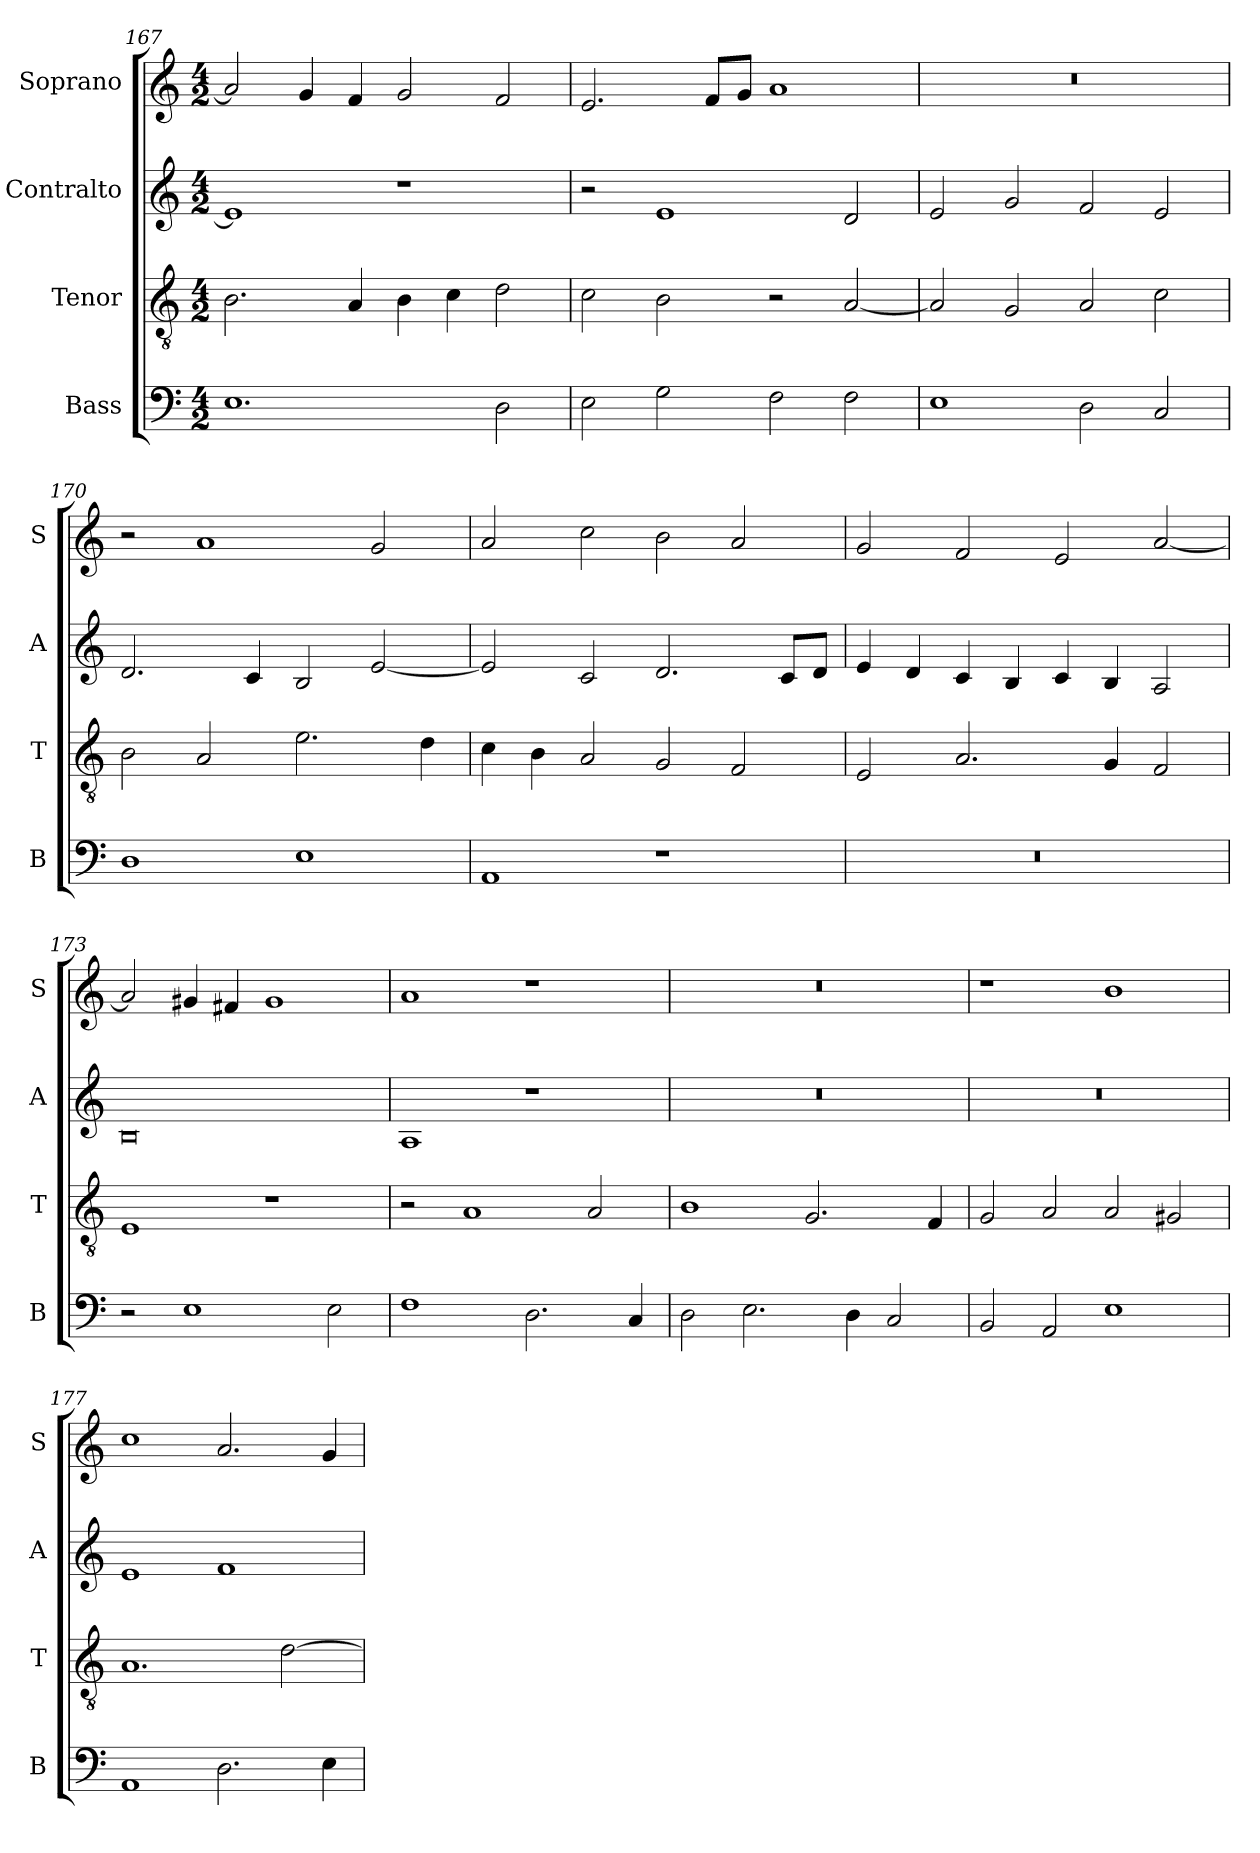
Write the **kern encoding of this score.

**kern	**kern	**kern	**kern
*part4	*part3	*part2	*part1
*staff4	*staff3	*staff2	*staff1
*I"Bass	*I"Tenor	*I"Contralto	*I"Soprano
*I'B	*I'T	*I'A	*I'S
*clefF4	*clefGv2	*clefG2	*clefG2
*k[]	*k[]	*k[]	*k[]
*E:phr	*E:phr	*E:phr	*E:phr
*M4/2	*M4/2	*M4/2	*M4/2
=167	=167	=167	=167
1.E	2.B	1e]	2a]
.	.	.	4g
.	4A	.	4f
.	4B	1r	2g
.	4c	.	.
2D	2d	.	2f
=168	=168	=168	=168
2E	2c	2r	2.e
2G	2B	1e	.
.	.	.	8f/L
.	.	.	8g/J
2F	2r	.	1a
2F	[2A	2d	.
=169	=169	=169	=169
1E	2A]	2e	0r
.	2G	2g	.
2D	2A	2f	.
2C	2c	2e	.
=170	=170	=170	=170
1D	2B	2.d	2r
.	2A	.	1a
.	.	4c	.
1E	2.e	2B	.
.	.	[2e	2g
.	4d	.	.
=171	=171	=171	=171
1AA	4c	2e]	2a
.	4B	.	.
.	2A	2c	2cc
1r	2G	2.d	2b
.	2F	.	2a
.	.	8c/L	.
.	.	8d/J	.
=172	=172	=172	=172
0r	2E	4e	2g
.	.	4d	.
.	2.A	4c	2f
.	.	4B	.
.	.	4c	2e
.	4G	4B	.
.	2F	2A	[2a
=173	=173	=173	=173
2r	1E	0B	2a]
1E	.	.	4g#X
.	.	.	4f#X
.	1r	.	1g#
2E	.	.	.
=174	=174	=174	=174
1F	2r	1A	1a
.	1A	.	.
2.D	.	1r	1r
.	2A	.	.
4C	.	.	.
=175	=175	=175	=175
2D	1B	0r	0r
2.E	.	.	.
.	2.G	.	.
4D	.	.	.
2C	.	.	.
.	4F	.	.
=176	=176	=176	=176
2BB	2G	0r	1r
2AA	2A	.	.
1E	2A	.	1b
.	2G#X	.	.
=177	=177	=177	=177
1AA	1.A	1e	1cc
2.D	.	1f	2.a
.	[2d	.	.
4E	.	.	4g
=	=	=	=
*-	*-	*-	*-
